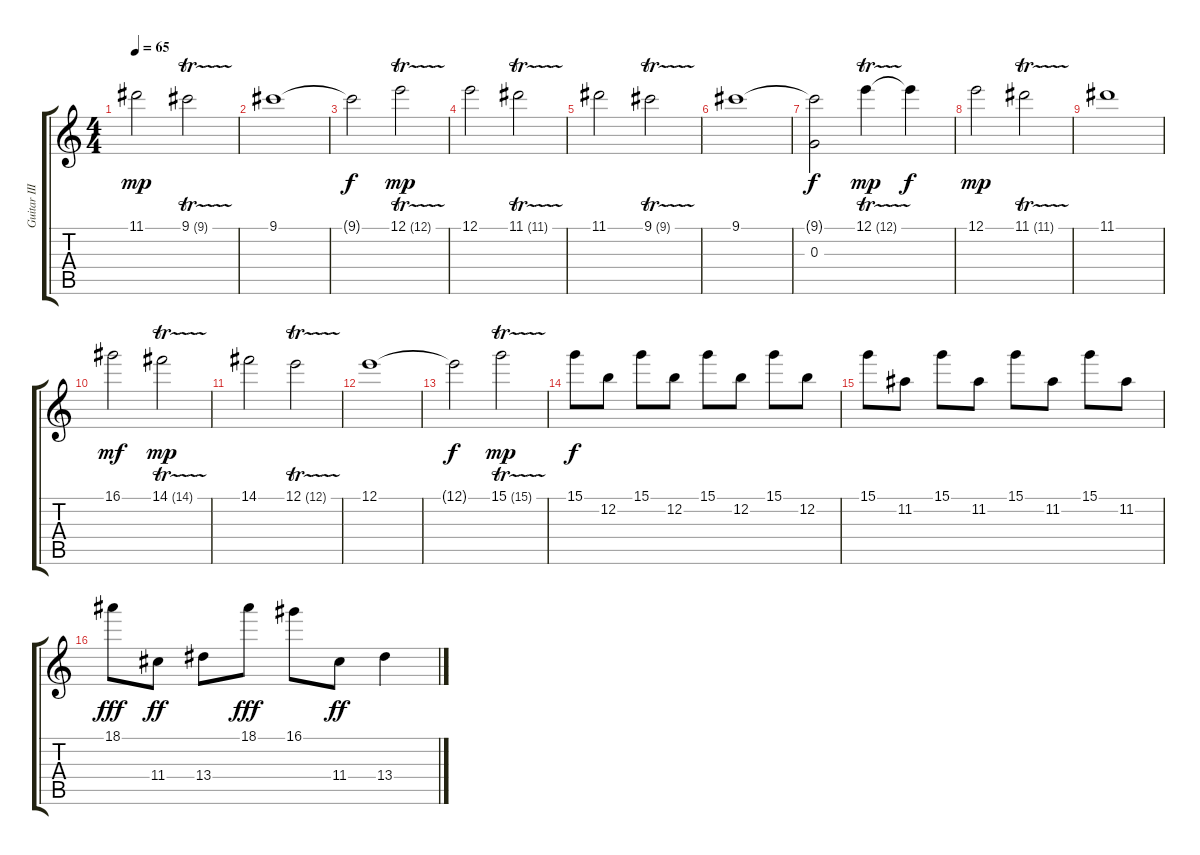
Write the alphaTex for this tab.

\track ("Guitar III" "Guitar III") {instrument electricguitarjazz}
\staff {score tabs}
\tuning (E4 B3 G3 D3 A2 E2) {hide}
\ts (4 4)
\tempo 65
\clef g2
\ks c
11.1.2{dy mp volume 0} 9.1{tr (9 64)}.2{volume 8} |
9.1.1 |
9.1{t}.2{dy f volume 0} 12.1{tr (12 64)}.2{dy mp volume 8} |
12.1.2{volume 0} 11.1{tr (11 64)}.2{volume 8} |
11.1.2{volume 0} 9.1{tr (9 64)}.2{volume 8} |
9.1.1 |
(9.1{t} 0.3).2{dy f volume 0} 12.1{tr (12 64)}.4{dy mp volume 8} 12.1{t}.4{dy f} |
12.1.2{dy mp volume 0} 11.1{tr (11 64)}.2{volume 8} |
11.1.1 |
16.1.2{dy mf volume 0} 14.1{tr (14 64)}.2{dy mp volume 8} |
14.1.2{volume 0} 12.1{tr (12 64)}.2{volume 8} |
12.1.1 |
12.1{t}.2{dy f volume 0} 15.1{tr (15 64)}.2{dy mp volume 5} |
15.1.8{dy f} 12.2.8 15.1.8 12.2.8 15.1.8 12.2.8 15.1.8 12.2.8 |
15.1.8 11.2.8 15.1.8 11.2.8 15.1.8 11.2.8 15.1.8 11.2.8 |
18.1.8{dy fff} 11.4.8{dy ff} 13.4.8 18.1.8{dy fff} 16.1.8 11.4.8{dy ff} 13.4.4
